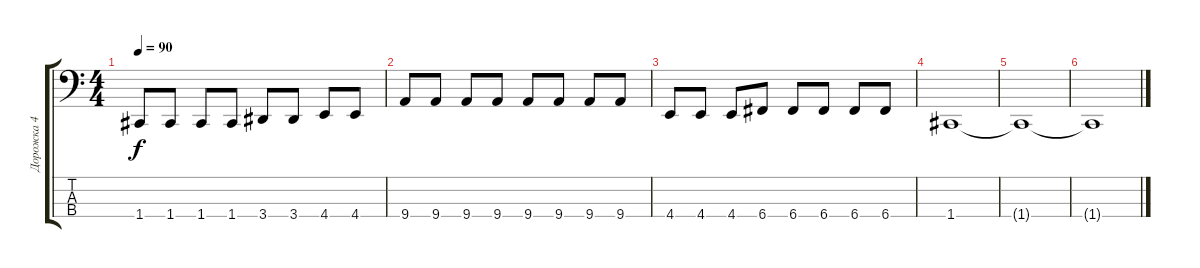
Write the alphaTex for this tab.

\track ("Дорожка 4" "Дорожка 4") {instrument electricbasspick}
\staff {score tabs}
\tuning (F2 C2 G1 C1) {hide}
\ts (4 4)
\tempo 90
\clef f4
\ks c
1.4.8{dy f} 1.4.8 1.4.8 1.4.8 3.4.8 3.4.8 4.4.8 4.4.8 |
9.4.8 9.4.8 9.4.8 9.4.8 9.4.8 9.4.8 9.4.8 9.4.8 |
4.4.8 4.4.8 4.4.8 6.4.8 6.4.8 6.4.8 6.4.8 6.4.8 |
1.4.1 |
1.4{t}.1 |
1.4{t}.1
